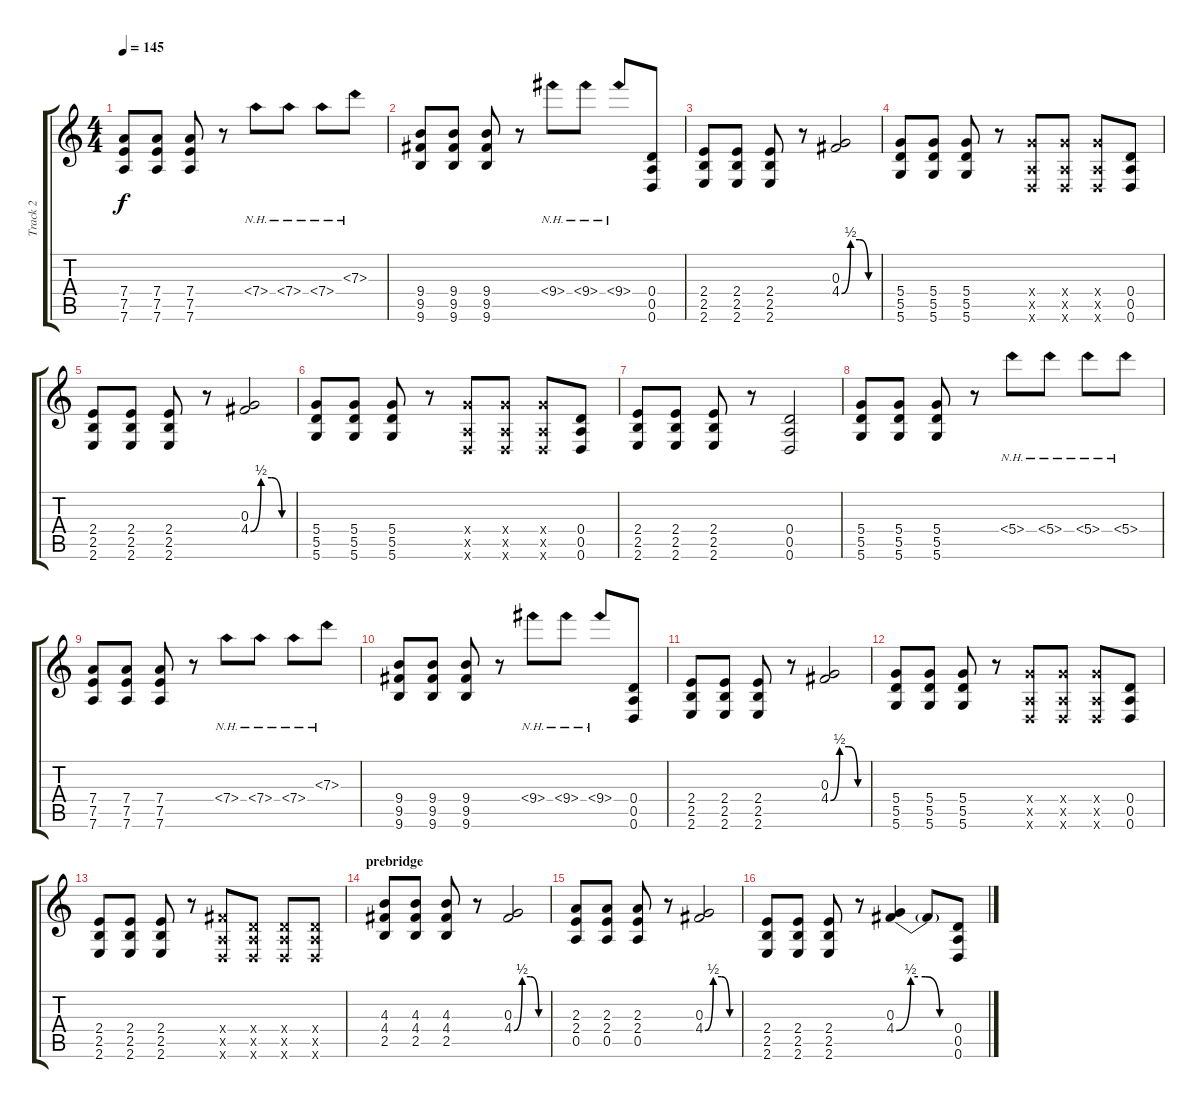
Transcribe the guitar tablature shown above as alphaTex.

\track ("Track 2" "Track 2") {instrument distortionguitar}
\staff {score tabs}
\tuning (E4 B3 G3 D3 A2 D2) {hide}
\ts (4 4)
\tempo 145
\clef g2
\ks c
(7.4 7.5 7.6).8{dy f} (7.4 7.5 7.6).8 (7.4 7.5 7.6).8 r.8 7.4{nh}.8 7.4{nh}.8 7.4{nh}.8 7.3{nh}.8 |
(9.4 9.5 9.6).8 (9.4 9.5 9.6).8 (9.4 9.5 9.6).8 r.8 9.4{nh}.8 9.4{nh}.8 9.4{nh}.8 (0.4 0.5 0.6).8 |
(2.4 2.5 2.6).8 (2.4 2.5 2.6).8 (2.4 2.5 2.6).8 r.8 (0.3 4.4{be (custom 0 0 15 2 30 2 45 0 60 0)}).2 |
(5.4 5.5 5.6).8 (5.4 5.5 5.6).8 (5.4 5.5 5.6).8 r.8 (5.4{x} 0.5{x} 0.6{x}).8 (5.4{x} 0.5{x} 0.6{x}).8 (5.4{x} 0.5{x} 0.6{x}).8 (0.4 0.5 0.6).8 |
(2.4 2.5 2.6).8 (2.4 2.5 2.6).8 (2.4 2.5 2.6).8 r.8 (0.3 4.4{be (custom 0 0 15 2 30 2 45 0 60 0)}).2 |
(5.4 5.5 5.6).8 (5.4 5.5 5.6).8 (5.4 5.5 5.6).8 r.8 (5.4{x} 0.5{x} 0.6{x}).8 (5.4{x} 0.5{x} 0.6{x}).8 (5.4{x} 0.5{x} 0.6{x}).8 (0.4 0.5 0.6).8 |
(2.4 2.5 2.6).8 (2.4 2.5 2.6).8 (2.4 2.5 2.6).8 r.8 (0.4 0.5 0.6).2 |
(5.4 5.5 5.6).8 (5.4 5.5 5.6).8 (5.4 5.5 5.6).8 r.8 5.4{nh}.8 5.4{nh}.8 5.4{nh}.8 5.4{nh}.8 |
(7.4 7.5 7.6).8 (7.4 7.5 7.6).8 (7.4 7.5 7.6).8 r.8 7.4{nh}.8 7.4{nh}.8 7.4{nh}.8 7.3{nh}.8 |
(9.4 9.5 9.6).8 (9.4 9.5 9.6).8 (9.4 9.5 9.6).8 r.8 9.4{nh}.8 9.4{nh}.8 9.4{nh}.8 (0.4 0.5 0.6).8 |
(2.4 2.5 2.6).8 (2.4 2.5 2.6).8 (2.4 2.5 2.6).8 r.8 (0.3 4.4{be (custom 0 0 15 2 30 2 45 0 60 0)}).2 |
(5.4 5.5 5.6).8 (5.4 5.5 5.6).8 (5.4 5.5 5.6).8 r.8 (5.4{x} 0.5{x} 0.6{x}).8 (5.4{x} 0.5{x} 0.6{x}).8 (5.4{x} 0.5{x} 0.6{x}).8 (0.4 0.5 0.6).8 |
(2.4 2.5 2.6).8 (2.4 2.5 2.6).8 (2.4 2.5 2.6).8 r.8 (4.4{x} 0.5{x} 0.6{x}).8 (0.4{x} 0.5{x} 0.6{x}).8 (0.4{x} 0.5{x} 0.6{x}).8 (0.4{x} 0.5{x} 0.6{x}).8 |
\section ("" "prebridge")
(4.3 4.4 2.5).8 (4.3 4.4 2.5).8 (4.3 4.4 2.5).8 r.8 (0.3 4.4{be (custom 0 0 15 2 30 2 45 0 60 0)}).2 |
(2.3 2.4 0.5).8 (2.3 2.4 0.5).8 (2.3 2.4 0.5).8 r.8 (0.3 4.4{be (custom 0 0 15 2 30 2 45 0 60 0)}).2 |
(2.4 2.5 2.6).8 (2.4 2.5 2.6).8 (2.4 2.5 2.6).8 r.8 (0.3 4.4{be (custom 0 0 15 2 30 2 45 0 60 0)}).4 4.4{t}.8 (0.4 0.5 0.6).8
